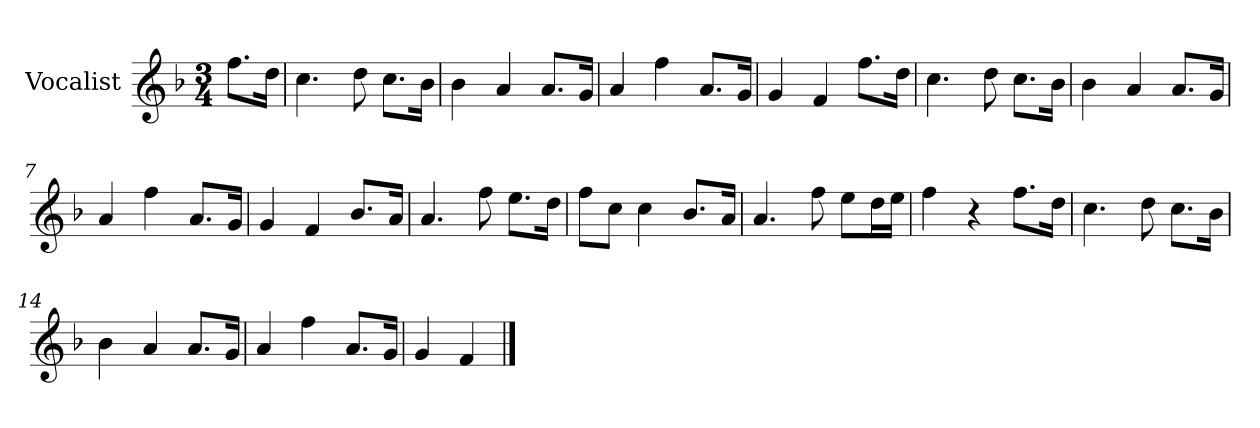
**kern
*part1
*staff1
*I"Vocalist
*k[b-]
*F:
*M3/4
=
8.ffL
16ddJk
=1
4.cc
8dd
8.ccL
16b-Jk
=2
4b-
4a
8.aL
16gJk
=3
4a
4ff
8.aL
16gJk
=4
4g
4f
8.ffL
16ddJk
=5
4.cc
8dd
8.ccL
16b-Jk
=6
4b-
4a
8.aL
16gJk
=7
4a
4ff
8.aL
16gJk
=8
4g
4f
8.b-L
16aJk
=9
4.a
8ff
8.eeL
16ddJk
=10
8ffL
8ccJ
4cc
8.b-L
16aJk
=11
4.a
8ff
8eeL
16ddL
16eeJJ
=12
4ff
4r
8.ffL
16ddJk
=13
4.cc
8dd
8.ccL
16b-Jk
=14
4b-
4a
8.aL
16gJk
=15
4a
4ff
8.aL
16gJk
=16
4g
4f
==
*-
